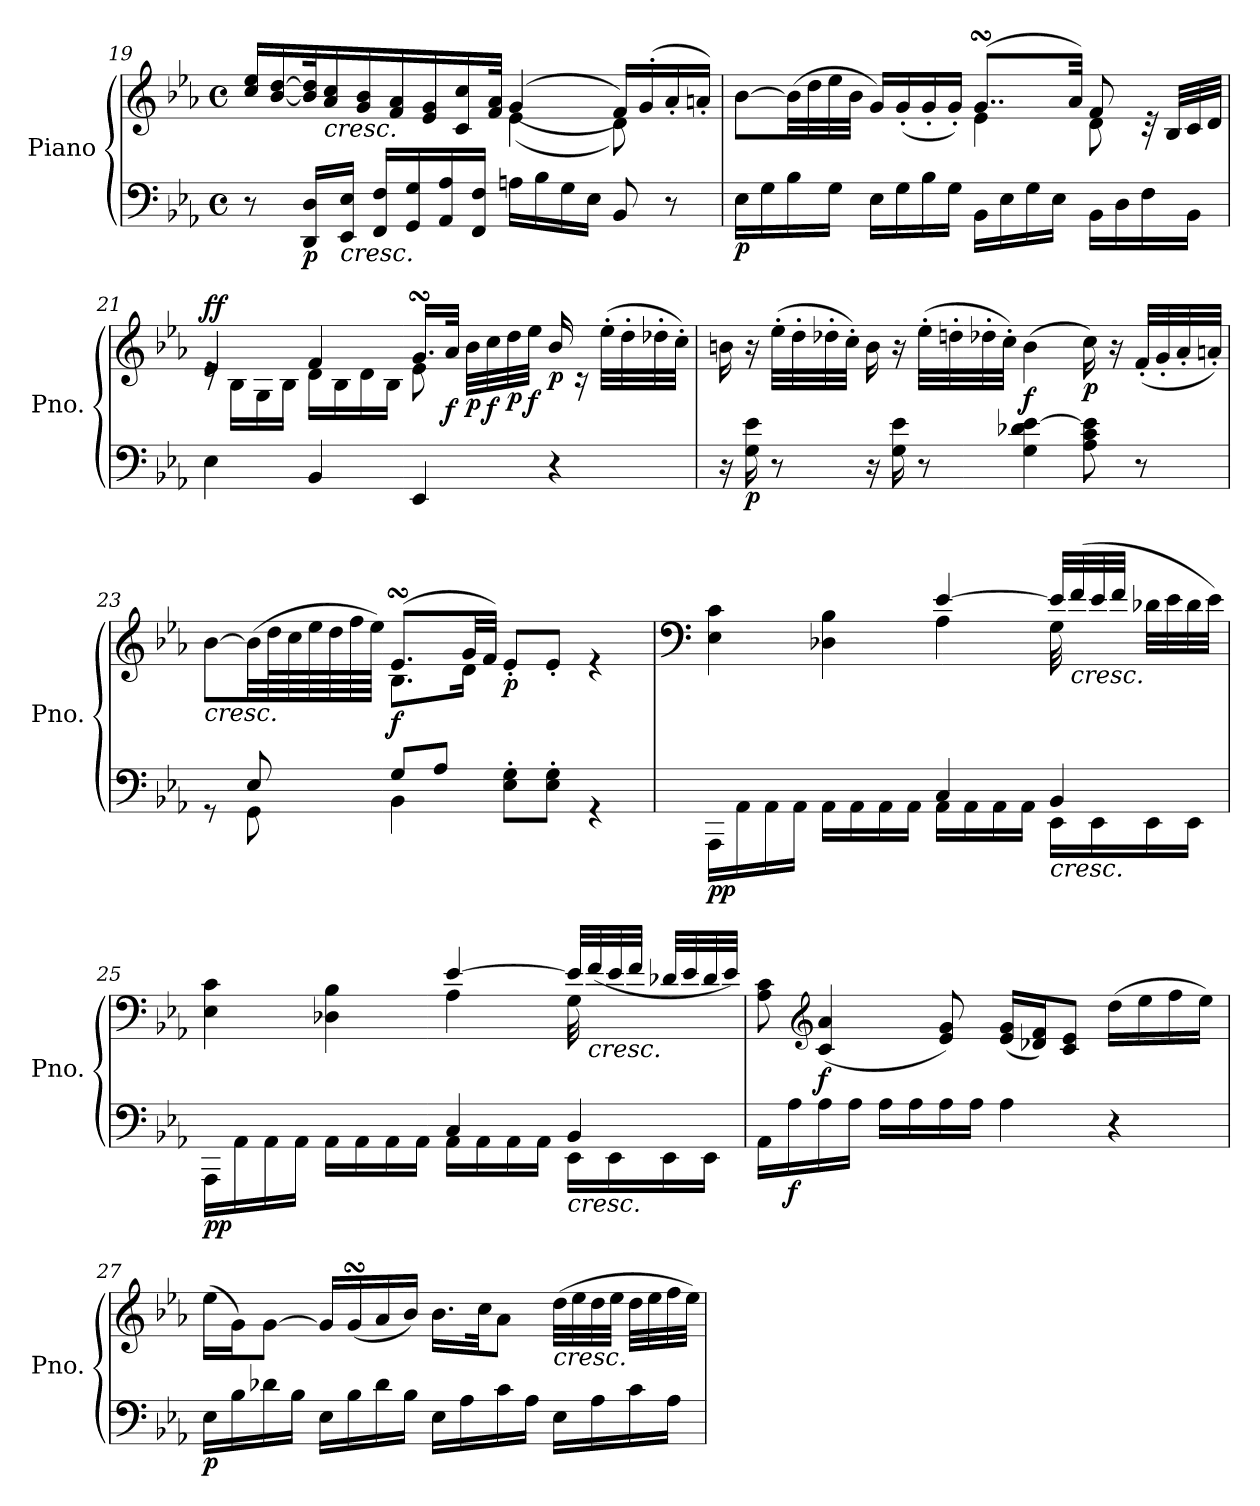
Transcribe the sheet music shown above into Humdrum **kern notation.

**kern	**kern	**dynam
*part1	*part1	*part1
*staff2	*staff1	*staff1/2
*I"Piano	*	*
*I'Pno.	*	*
*clefF4	*clefG2	*
*k[b-e-a-]	*k[b-e-a-]	*
*M4/4	*M4/4	*
*met(c)	*met(c)	*
=19	=19	=19
*	*^	*
8r	16cc/ 16ee-/LL	2ryy	.
.	[16b-/ [16dd/	.	.
!	!	!	!LO:DY:b=2
16DD/ 16D/LL	32b-/] 32dd/]K	.	p
!	!LO:TX:b:i:t=cresc.	!	!
.	16a-/ 16cc/	.	.
!LO:TX:b:i:t=cresc.	!	!	!
16EE-/ 16E-/JJ	.	.	.
.	16g/ 16b-/	.	.
16FF/ 16F/LL	.	.	.
.	16f/ 16a-/	.	.
16GG/ 16G/	.	.	.
.	16e-/ 16g/	.	.
16AA-/ 16A-/	.	.	.
.	16c/ 16cc/	.	.
16FF/ 16F/JJ	.	.	.
.	32f/ 32a-/JJk	.	.
16An\LL	(>(>4g/	(<4e-\	.
16B-\	.	.	.
16G\	.	.	.
16E-\JJ	.	.	.
8BB-/	16f/LL))	8d\)	.
.	(<16g'/	.	.
8r	16a-'/	8ryy	.
.	16an'/JJ)	.	.
=20	=20	=20	=20
!	!	!	!LO:DY:b=2
16E-\LL	[8b-\L	2ryy	p
16G\	.	.	.
16B-\	(>32b-\LL]	.	.
.	32dd\	.	.
16G\JJ	32ee-\	.	.
.	32b-\JJJ	.	.
16E-\LL	16g/LL)	.	.
16G\	(<16g'/	.	.
16B-\	16g'/	.	.
16G\JJ	16g'/JJ)	.	.
16BB-\LL	(>8..gsSsS/L	4e-\	.
16E-\	.	.	.
16G\	.	.	.
16E-\JJ	.	.	.
.	32a-/Jkk)	.	.
16BB-\LL	8f/	8d\	.
16D\	.	.	.
16F\	32rc	8ryy	.
.	32B-/LLL	.	.
16BB-\JJ	32c/	.	.
.	32d/JJJ	.	.
=21	=21	=21	=21
!	!	!	!LO:DY:b=2
!	!	!	!LO:DY:n=1:a
4E-\	4e-/	16re	f f
.	.	16B-\LL	.
.	.	16G\	.
.	.	16B-\JJ	.
4BB-/	4f/	16d\LL	.
.	.	16B-\	.
.	.	16d\	.
.	.	16B-\JJ	.
4EE-/	16.gsSsS/LL	8e-\	.
!	!	!	!LO:DY:n=2:b
.	32a-/JJk	.	f
!	!	!	!LO:DY:n=3:b
.	32b-\LLL	8ryy	p
!	!	!	!LO:DY:n=4:b
.	32cc\	.	f
!	!	!	!LO:DY:n=5:b
.	32dd\	.	p
!	!	!	!LO:DY:n=6:b
.	32ee-\JJJ	.	f
!	!	!	!LO:DY:n=7:b
4r	16b-/	4ryy	p
.	16rc	.	.
.	(>32ee-'\LLL	.	.
.	32dd'\	.	.
.	32dd-X'\	.	.
.	32cc'\JJJ)	.	.
*	*v	*v	*
=22	=22	=22
16r	16bn\	.
!	!	!LO:DY:b=2
16G\ 16e-\	16r	p
8r	(>32ee-'\LLL	.
.	32dd'\	.
.	32dd-X'\	.
.	32cc'\JJJ)	.
16r	16b\	.
16G\ 16e-\	16r	.
8r	(>32ee-'\LLL	.
.	32ddn'\	.
.	32dd-X'\	.
.	32cc'\JJJ)	.
!	!	!LO:DY:b
4G\ 4d-X\ [4e-\	(>4b\	f
!	!	!LO:DY:b
8A-\ 8c\ 8e-\]	16cc\)	p
.	16r	.
8r	(<32f'/LLL	.
.	32g'/	.
.	32a-'/	.
.	32an'/JJJ)	.
=23	=23	=23
*^	*^	*
!	!	!LO:TX:b:i:t=cresc.	!	!
8rGG	8ryy	[8b-\L	4ryy	.
8E-/	8GG\	(>32b-\LL]	.	.
.	.	64dd\L	.	.
.	.	64cc\	.	.
.	.	64ee-\	.	.
.	.	64dd\	.	.
.	.	64ff\	.	.
.	.	64ee-\JJJJ)	.	.
!	!	!	!	!LO:DY:b
8G/L	4BB-\	(>8.e-sSSs/L	8.B-\L	f
8A-/J	.	.	.	.
.	.	32g/LL	16d\Jk	.
.	.	32f/JJJ)	.	.
!	!	!	!	!LO:DY:b
8E-\' 8G\'L	2ryy	8e-'/L	2ryy	p
8E-\' 8G\'J	.	8e-'/J	.	.
4rGG	.	4re	.	.
=24	=24	=24	=24	=24
*	*	*clefF4	*	*
!	!	!	!	!LO:DY:b=2
!	!	!	!	!LO:DY:n=1:b
2ryy	16AAA-\LL	4E-\ 4c\	2ryy	p p
.	16AA-\	.	.	.
.	16AA-\	.	.	.
.	16AA-\JJ	.	.	.
.	16AA-\LL	4D-X\ 4B-\	.	.
.	16AA-\	.	.	.
.	16AA-\	.	.	.
.	16AA-\JJ	.	.	.
4C/	16AA-\LL	[4e-/	4A-\	.
.	16AA-\	.	.	.
.	16AA-\	.	.	.
.	16AA-\JJ	.	.	.
!LO:TX:b:i:t=cresc.	!	!	!	!
4BB-/	16EE-\LL	32e-/LLL]	32G\	.
!	!	!LO:TX:b:i:t=cresc.	!	!
.	.	(>32f/	32ryy	.
.	16EE-\	32e-/	16ryy	.
.	.	32f/JJJ	.	.
.	16EE-\	32d-X\LLL	8ryy	.
.	.	32e-\	.	.
.	16EE-\JJ	32d-\	.	.
.	.	32e-\JJJ)	.	.
=25	=25	=25	=25	=25
!	!	!	!	!LO:DY:b=2
!	!	!	!	!LO:DY:n=1:b
2ryy	16AAA-\LL	4E-\ 4c\	2ryy	p p
.	16AA-\	.	.	.
.	16AA-\	.	.	.
.	16AA-\JJ	.	.	.
.	16AA-\LL	4D-X\ 4B-\	.	.
.	16AA-\	.	.	.
.	16AA-\	.	.	.
.	16AA-\JJ	.	.	.
4C/	16AA-\LL	[4e-/	4A-\	.
.	16AA-\	.	.	.
.	16AA-\	.	.	.
.	16AA-\JJ	.	.	.
!LO:TX:b:i:t=cresc.	!	!	!	!
4BB-/	16EE-\LL	32e-/LLL]	32G\	.
!	!	!LO:TX:b:i:t=cresc.	!	!
.	.	(<32f/	32ryy	.
.	16EE-\	32e-/	16ryy	.
.	.	32f/JJJ	.	.
.	16EE-\	32d-X/LLL	8ryy	.
.	.	32e-/	.	.
.	16EE-\JJ	32d-/	.	.
.	.	32e-/JJJ)	.	.
*v	*v	*	*	*
*	*v	*v	*
=26	=26	=26
16AA-\LL	8A-\ 8c\	.
!	!	!LO:DY:b=2
16A-\	.	f
*	*clefG2	*
!	!	!LO:DY:b
16A-\	(<4c/ 4a-/	f
16A-\JJ	.	.
16A-\LL	.	.
16A-\	.	.
16A-\	8e-/ 8g/)	.
16A-\JJ	.	.
4A-\	(<16e-/ 16g/LL	.
.	16d-X/ 16f/J)	.
.	8c/ 8e-/J	.
4r	(>16dd\LL	.
.	16ee-\	.
.	16ff\	.
.	16ee-\JJ)	.
=27	=27	=27
!	!	!LO:DY:b=2
16E-\LL	(>16ee-\LL	p
16B-\	16g\J)	.
16d-X\	[8g\J	.
16B-\JJ	.	.
16E-\LL	16g/LL]	.
16B-\	(<16gsSsS/	.
16d-\	16a-/	.
16B-\JJ	16b-/JJ)	.
16E-\LL	16.b-\LL	.
16A-\	.	.
.	32cc\JK	.
16c\	8a-\J	.
16A-\JJ	.	.
!	!LO:TX:b:i:t=cresc.	!
16E-\LL	(>32dd\LLL	.
.	32ee-\	.
16A-\	32dd\	.
.	32ee-\JJJ	.
16c\	32dd\LLL	.
.	32ee-\	.
16A-\JJ	32ff\	.
.	32ee-\JJJ)	.
=	=	=
*-	*-	*-
